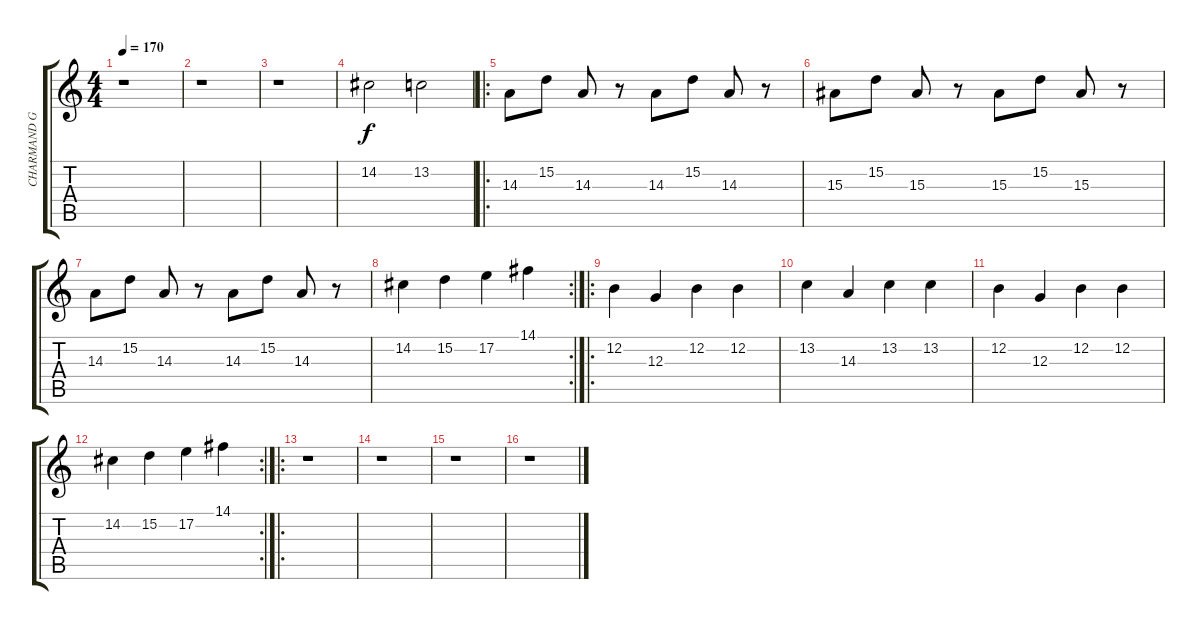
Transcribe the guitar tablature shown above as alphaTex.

\track ("CHARMAND GRIMLOCH" "CHARMAND G") {instrument stringensemble1}
\staff {score tabs}
\tuning (E4 B3 G3 D3 A2 E2) {hide}
\ts (4 4)
\tempo 170
\clef g2
\ks c
r.1{dy f} |
r.1 |
r.1 |
14.2.2 13.2.2 |
\ro
14.3.8 15.2.8 14.3.8 r.8 14.3.8 15.2.8 14.3.8 r.8 |
15.3.8 15.2.8 15.3.8 r.8 15.3.8 15.2.8 15.3.8 r.8 |
14.3.8 15.2.8 14.3.8 r.8 14.3.8 15.2.8 14.3.8 r.8 |
\rc 2
14.2.4 15.2.4 17.2.4 14.1.4 |
\ro
12.2.4 12.3.4 12.2.4 12.2.4 |
13.2.4 14.3.4 13.2.4 13.2.4 |
12.2.4 12.3.4 12.2.4 12.2.4 |
\rc 2
14.2.4 15.2.4 17.2.4 14.1.4 |
\ro
r.1 |
r.1 |
r.1 |
r.1
